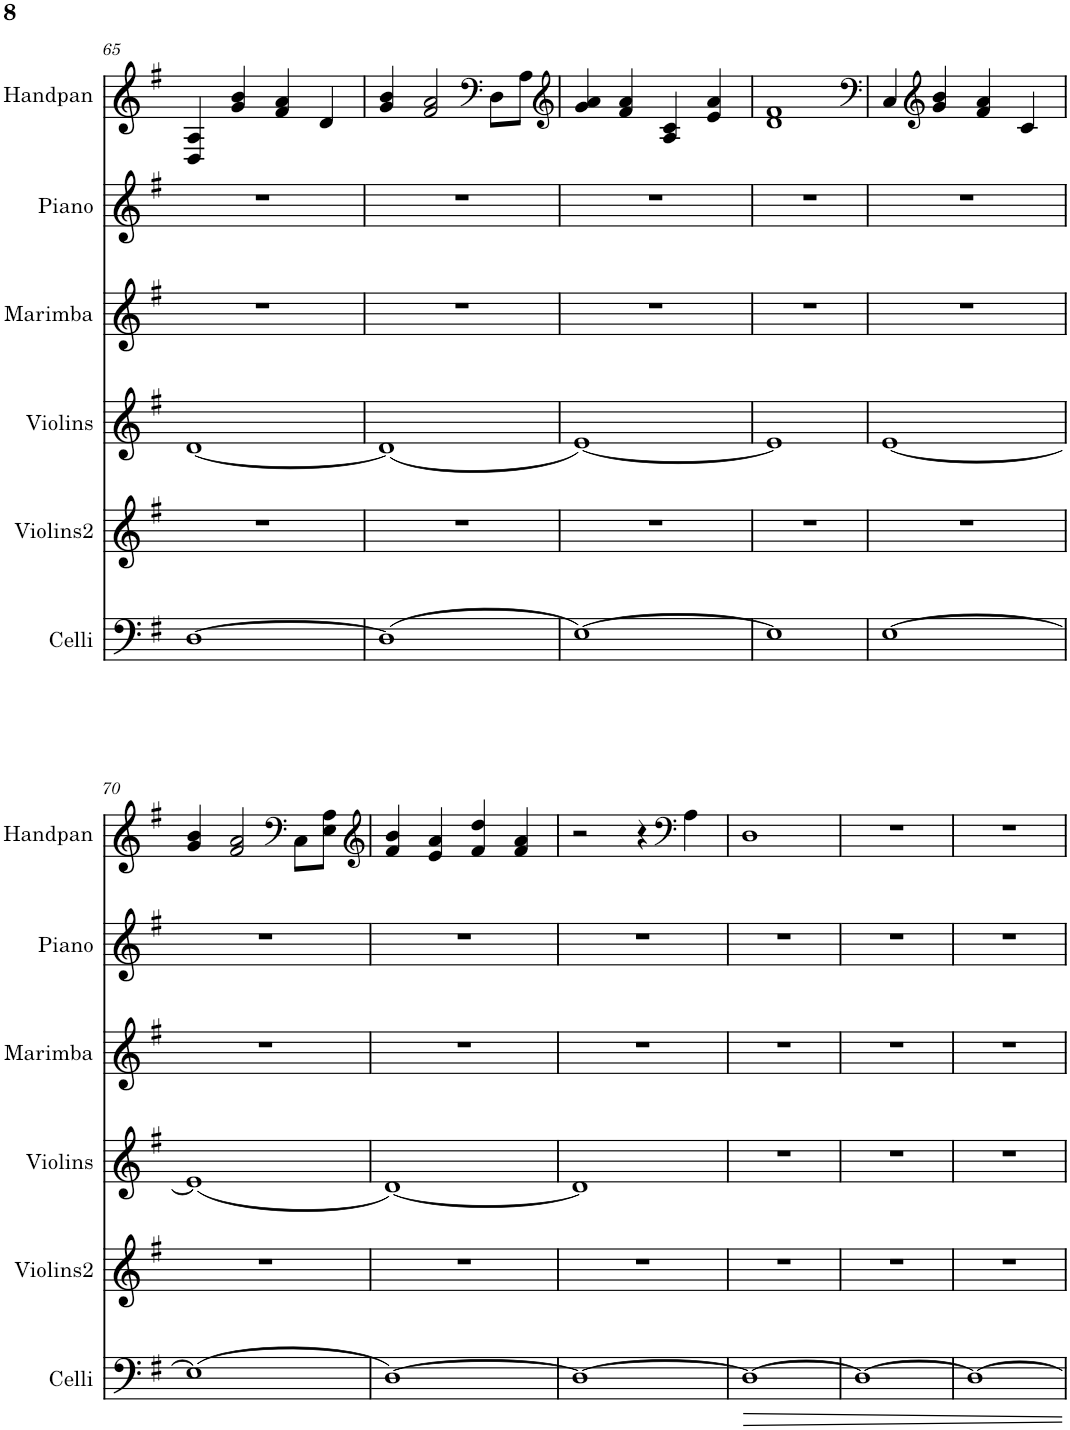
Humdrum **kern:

**kern	**kern	**kern	**kern	**kern	**kern
*part6	*part5	*part4	*part3	*part2	*part1
*staff6	*staff5	*staff4	*staff3	*staff2	*staff1
*I"Celli	*I"Violins2	*I"Violins	*I"Marimba	*I"Piano	*I"Handpan
*I'Celli	*I'Violins2	*I'Violins	*I'Marimba	*I'Piano	*I'Handpan
!!LO:PB:g=z
*clefF4	*clefG2	*clefG2	*clefG2	*clefG2	*clefG2
*k[f#]	*k[f#]	*k[f#]	*k[f#]	*k[f#]	*k[f#]
*M4/4	*M4/4	*M4/4	*M4/4	*M4/4	*M4/4
=65	=65	=65	=65	=65	=65
[1D	1r	[1d	1r	1r	4D/ 4A/
.	.	.	.	.	4g/ 4b/
.	.	.	.	.	4f#/ 4a/
.	.	.	.	.	4d/
=66	=66	=66	=66	=66	=66
(1D]	1r	(1d]	1r	1r	4g/ 4b/
.	.	.	.	.	2f#/ 2a/
*	*	*	*	*	*clefF4
.	.	.	.	.	8D\L
.	.	.	.	.	8A\J
=67	=67	=67	=67	=67	=67
*	*	*	*	*	*clefG2
[1E)	1r	[1e)	1r	1r	4g/ 4a/
.	.	.	.	.	4f#/ 4a/
.	.	.	.	.	4A/ 4c/
.	.	.	.	.	4e/ 4a/
=68	=68	=68	=68	=68	=68
1E]	1r	1e]	1r	1r	1d 1f#
=69	=69	=69	=69	=69	=69
*	*	*	*	*	*clefF4
[1E	1r	[1e	1r	1r	4C/
*	*	*	*	*	*clefG2
.	.	.	.	.	4g/ 4b/
.	.	.	.	.	4f#/ 4a/
.	.	.	.	.	4c/
!!LO:LB:g=z
=70	=70	=70	=70	=70	=70
(1E]	1r	(1e]	1r	1r	4g/ 4b/
.	.	.	.	.	2f#/ 2a/
*	*	*	*	*	*clefF4
.	.	.	.	.	8C\L
.	.	.	.	.	8E\ 8A\J
=71	=71	=71	=71	=71	=71
*	*	*	*	*	*clefG2
[1D)	1r	[1d)	1r	1r	4f#/ 4b/
.	.	.	.	.	4e/ 4a/
.	.	.	.	.	4f#/ 4dd/
.	.	.	.	.	4f#/ 4a/
=72	=72	=72	=72	=72	=72
1D_	1r	1d]	1r	1r	2r
.	.	.	.	.	4r
*	*	*	*	*	*clefF4
.	.	.	.	.	4A\
=73	=73	=73	=73	=73	=73
1D_	1r	1r	1r	1r	1D
=74	=74	=74	=74	=74	=74
1D_	1r	1r	1r	1r	1r
=75	=75	=75	=75	=75	=75
1D_	1r	1r	1r	1r	1r
=	=	=	=	=	=
*-	*-	*-	*-	*-	*-
